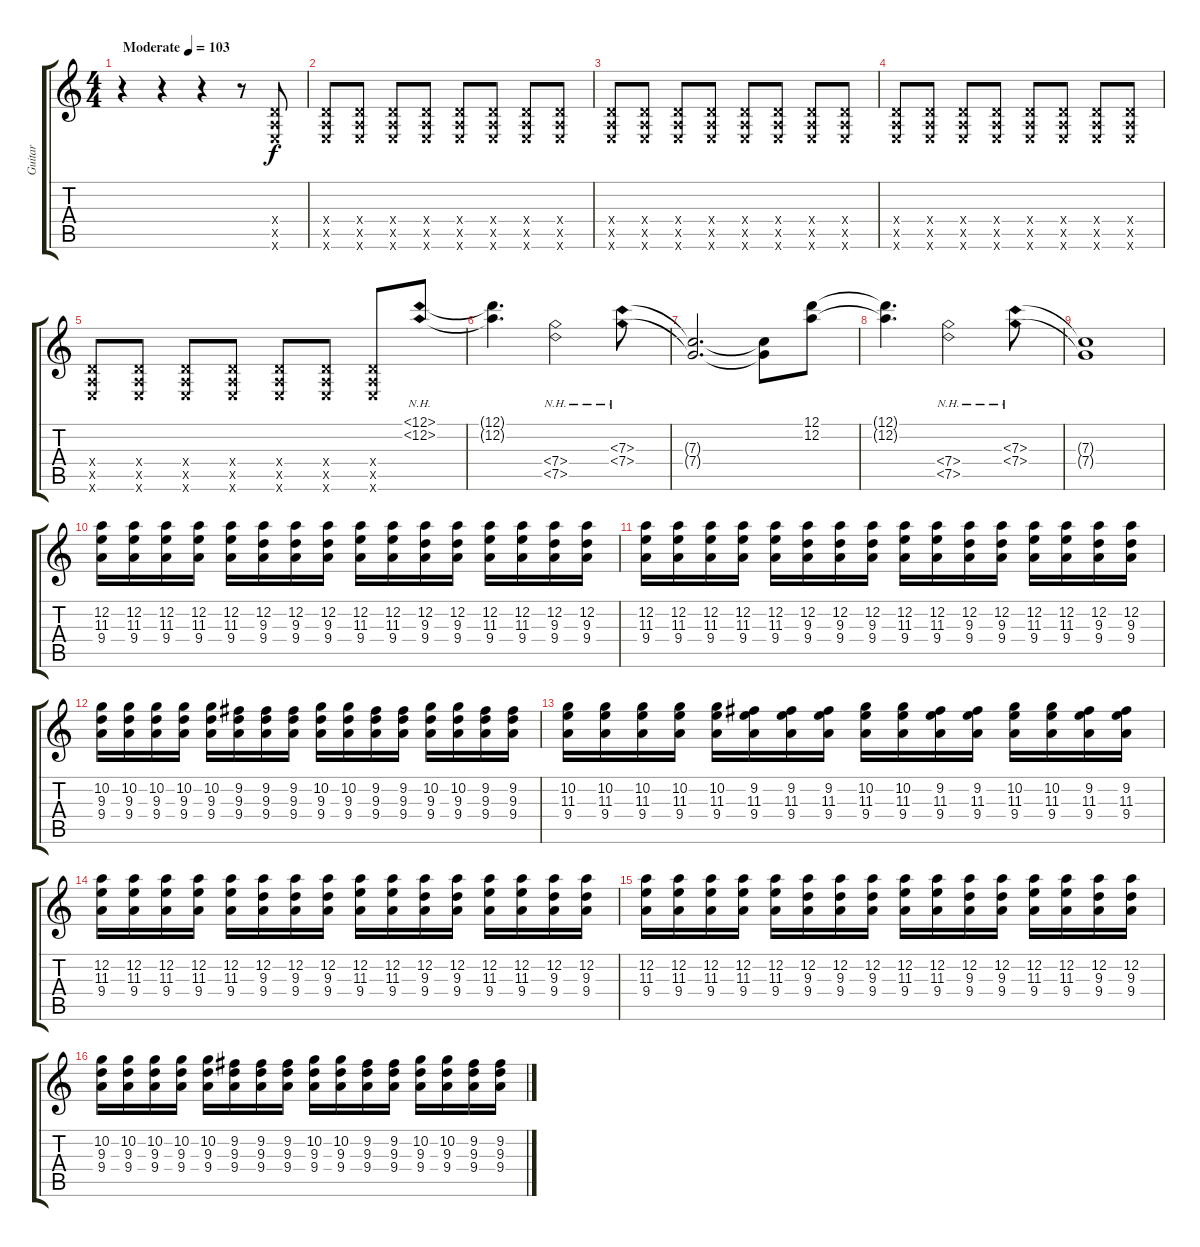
\track ("Guitar" "Guitar") {instrument electricguitarjazz}
\staff {score tabs}
\tuning (D4 A3 F3 C3 G2 D2) {hide}
\ts (4 4)
\tempo (103 "Moderate")
\clef g2
\ks c
r.4{dy f instrument electricguitarjazz} r.4 r.4 r.8 (2.4{x} 2.5{x} 2.6{x}).8 |
(2.4{x} 2.5{x} 2.6{x}).8 (2.4{x} 2.5{x} 2.6{x}).8 (2.4{x} 2.5{x} 2.6{x}).8 (2.4{x} 2.5{x} 2.6{x}).8 (2.4{x} 2.5{x} 2.6{x}).8 (2.4{x} 2.5{x} 2.6{x}).8 (2.4{x} 2.5{x} 2.6{x}).8 (2.4{x} 2.5{x} 2.6{x}).8 |
(2.4{x} 2.5{x} 2.6{x}).8 (2.4{x} 2.5{x} 2.6{x}).8 (2.4{x} 2.5{x} 2.6{x}).8 (2.4{x} 2.5{x} 2.6{x}).8 (2.4{x} 2.5{x} 2.6{x}).8 (2.4{x} 2.5{x} 2.6{x}).8 (2.4{x} 2.5{x} 2.6{x}).8 (2.4{x} 2.5{x} 2.6{x}).8 |
(2.4{x} 2.5{x} 2.6{x}).8 (2.4{x} 2.5{x} 2.6{x}).8 (2.4{x} 2.5{x} 2.6{x}).8 (2.4{x} 2.5{x} 2.6{x}).8 (2.4{x} 2.5{x} 2.6{x}).8 (2.4{x} 2.5{x} 2.6{x}).8 (2.4{x} 2.5{x} 2.6{x}).8 (2.4{x} 2.5{x} 2.6{x}).8 |
(2.4{x} 2.5{x} 2.6{x}).8 (2.4{x} 2.5{x} 2.6{x}).8 (2.4{x} 2.5{x} 2.6{x}).8 (2.4{x} 2.5{x} 2.6{x}).8 (2.4{x} 2.5{x} 2.6{x}).8 (2.4{x} 2.5{x} 2.6{x}).8 (2.4{x} 2.5{x} 2.6{x}).8 (12.1{nh} 12.2{nh}).8 |
(12.1{t} 12.2{t}).4{d} (7.4{nh} 7.5{nh}).2 (7.3{nh} 7.4{nh}).8 |
(7.3{t} 7.4{t}).2{d} (7.3{t} 7.4{t}).8 (12.1 12.2).8 |
(12.1{t} 12.2{t}).4{d} (7.4{nh} 7.5{nh}).2 (7.3{nh} 7.4{nh}).8 |
(7.3{t} 7.4{t}).1 |
(12.2 11.3 9.4).16 (12.2 11.3 9.4).16 (12.2 11.3 9.4).16 (12.2 11.3 9.4).16 (12.2 11.3 9.4).16 (12.2 9.3 9.4).16 (12.2 9.3 9.4).16 (12.2 9.3 9.4).16 (12.2 11.3 9.4).16 (12.2 11.3 9.4).16 (12.2 9.3 9.4).16 (12.2 9.3 9.4).16 (12.2 11.3 9.4).16 (12.2 11.3 9.4).16 (12.2 9.3 9.4).16 (12.2 9.3 9.4).16 |
(12.2 11.3 9.4).16 (12.2 11.3 9.4).16 (12.2 11.3 9.4).16 (12.2 11.3 9.4).16 (12.2 11.3 9.4).16 (12.2 9.3 9.4).16 (12.2 9.3 9.4).16 (12.2 9.3 9.4).16 (12.2 11.3 9.4).16 (12.2 11.3 9.4).16 (12.2 9.3 9.4).16 (12.2 9.3 9.4).16 (12.2 11.3 9.4).16 (12.2 11.3 9.4).16 (12.2 9.3 9.4).16 (12.2 9.3 9.4).16 |
(10.2 9.3 9.4).16 (10.2 9.3 9.4).16 (10.2 9.3 9.4).16 (10.2 9.3 9.4).16 (10.2 9.3 9.4).16 (9.2 9.3 9.4).16 (9.2 9.3 9.4).16 (9.2 9.3 9.4).16 (10.2 9.3 9.4).16 (10.2 9.3 9.4).16 (9.2 9.3 9.4).16 (9.2 9.3 9.4).16 (10.2 9.3 9.4).16 (10.2 9.3 9.4).16 (9.2 9.3 9.4).16 (9.2 9.3 9.4).16 |
(10.2 11.3 9.4).16 (10.2 11.3 9.4).16 (10.2 11.3 9.4).16 (10.2 11.3 9.4).16 (10.2 11.3 9.4).16 (9.2 11.3 9.4).16 (9.2 11.3 9.4).16 (9.2 11.3 9.4).16 (10.2 11.3 9.4).16 (10.2 11.3 9.4).16 (9.2 11.3 9.4).16 (9.2 11.3 9.4).16 (10.2 11.3 9.4).16 (10.2 11.3 9.4).16 (9.2 11.3 9.4).16 (9.2 11.3 9.4).16 |
(12.2 11.3 9.4).16 (12.2 11.3 9.4).16 (12.2 11.3 9.4).16 (12.2 11.3 9.4).16 (12.2 11.3 9.4).16 (12.2 9.3 9.4).16 (12.2 9.3 9.4).16 (12.2 9.3 9.4).16 (12.2 11.3 9.4).16 (12.2 11.3 9.4).16 (12.2 9.3 9.4).16 (12.2 9.3 9.4).16 (12.2 11.3 9.4).16 (12.2 11.3 9.4).16 (12.2 9.3 9.4).16 (12.2 9.3 9.4).16 |
(12.2 11.3 9.4).16 (12.2 11.3 9.4).16 (12.2 11.3 9.4).16 (12.2 11.3 9.4).16 (12.2 11.3 9.4).16 (12.2 9.3 9.4).16 (12.2 9.3 9.4).16 (12.2 9.3 9.4).16 (12.2 11.3 9.4).16 (12.2 11.3 9.4).16 (12.2 9.3 9.4).16 (12.2 9.3 9.4).16 (12.2 11.3 9.4).16 (12.2 11.3 9.4).16 (12.2 9.3 9.4).16 (12.2 9.3 9.4).16 |
(10.2 9.3 9.4).16 (10.2 9.3 9.4).16 (10.2 9.3 9.4).16 (10.2 9.3 9.4).16 (10.2 9.3 9.4).16 (9.2 9.3 9.4).16 (9.2 9.3 9.4).16 (9.2 9.3 9.4).16 (10.2 9.3 9.4).16 (10.2 9.3 9.4).16 (9.2 9.3 9.4).16 (9.2 9.3 9.4).16 (10.2 9.3 9.4).16 (10.2 9.3 9.4).16 (9.2 9.3 9.4).16 (9.2 9.3 9.4).16
